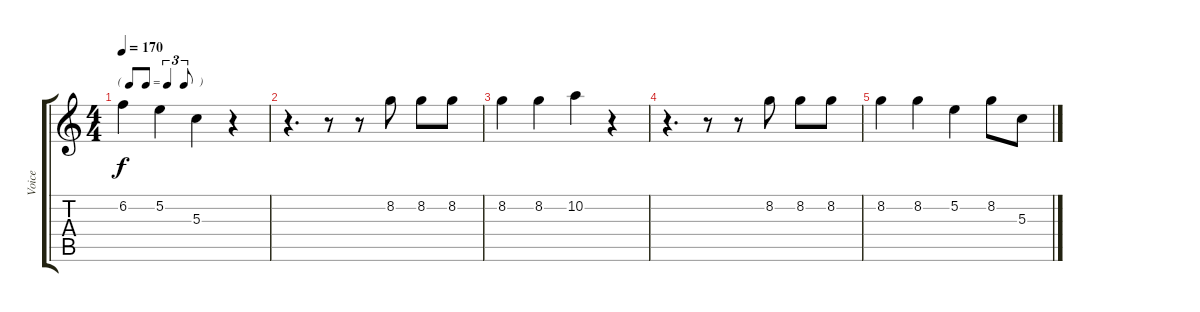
\track ("Voice" "Voice") {instrument distortionguitar}
\staff {score tabs}
\tuning (E4 B3 G3 D3 A2 E2) {hide}
\ts (4 4)
\tf triplet8th
\tempo 170
\clef g2
\ks c
6.2.4{dy f} 5.2.4 5.3.4 r.4 |
r.4{d} r.8 r.8 8.2.8 8.2.8 8.2.8 |
8.2.4 8.2.4 10.2.4 r.4 |
r.4{d} r.8 r.8 8.2.8 8.2.8 8.2.8 |
8.2.4 8.2.4 5.2.4 8.2.8 5.3.8
